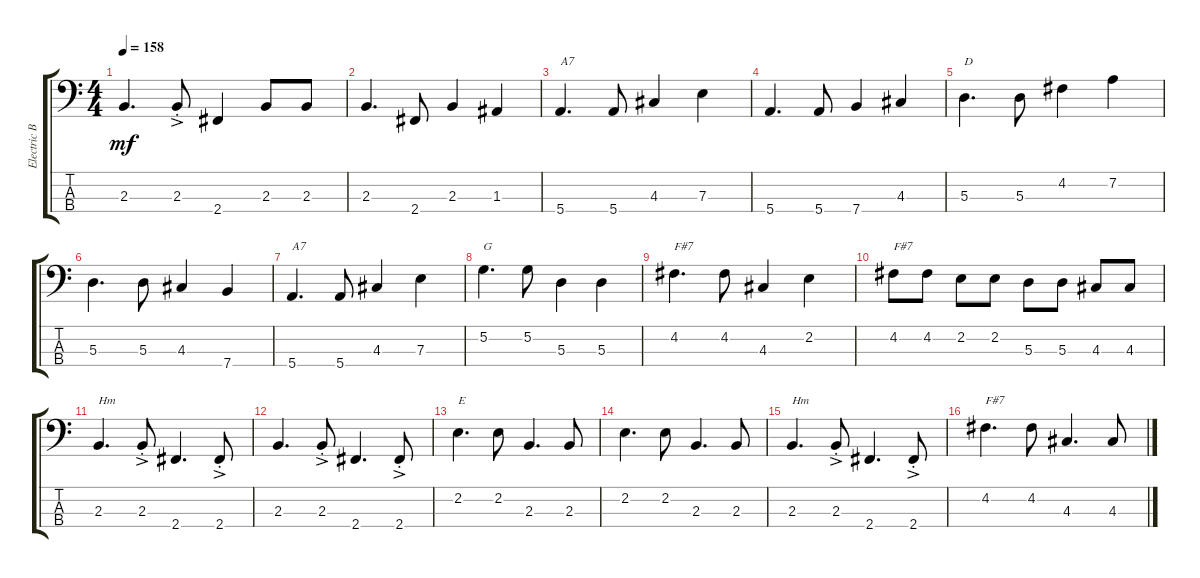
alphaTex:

\track ("Electric Bass" "Electric B") {instrument electricbassfinger}
\staff {score tabs}
\tuning (G2 D2 A1 E1) {hide}
\ts (4 4)
\tempo 158
\clef f4
\ks c
2.3.4{d dy mf} 2.3{ac st}.8 2.4.4 2.3.8 2.3.8 |
2.3.4{d} 2.4.8 2.3.4 1.3.4 |
5.4.4{d txt "A7"} 5.4.8 4.3.4 7.3.4 |
5.4.4{d} 5.4.8 7.4.4 4.3.4 |
5.3.4{d txt "D"} 5.3.8 4.2.4 7.2.4 |
5.3.4{d} 5.3.8 4.3.4 7.4.4 |
5.4.4{d txt "A7"} 5.4.8 4.3.4 7.3.4 |
5.2.4{d txt "G"} 5.2.8 5.3.4 5.3.4 |
4.2.4{d txt "F#7"} 4.2.8 4.3.4 2.2.4 |
4.2.8{txt "F#7"} 4.2.8 2.2.8 2.2.8 5.3.8 5.3.8 4.3.8 4.3.8 |
2.3.4{d txt "Hm"} 2.3{ac st}.8 2.4.4{d} 2.4{ac st}.8 |
2.3.4{d} 2.3{ac st}.8 2.4.4{d} 2.4{ac st}.8 |
2.2.4{d txt "E"} 2.2.8 2.3.4{d} 2.3.8 |
2.2.4{d} 2.2.8 2.3.4{d} 2.3.8 |
2.3.4{d txt "Hm"} 2.3{ac st}.8 2.4.4{d} 2.4{ac st}.8 |
4.2.4{d txt "F#7"} 4.2.8 4.3.4{d} 4.3.8
